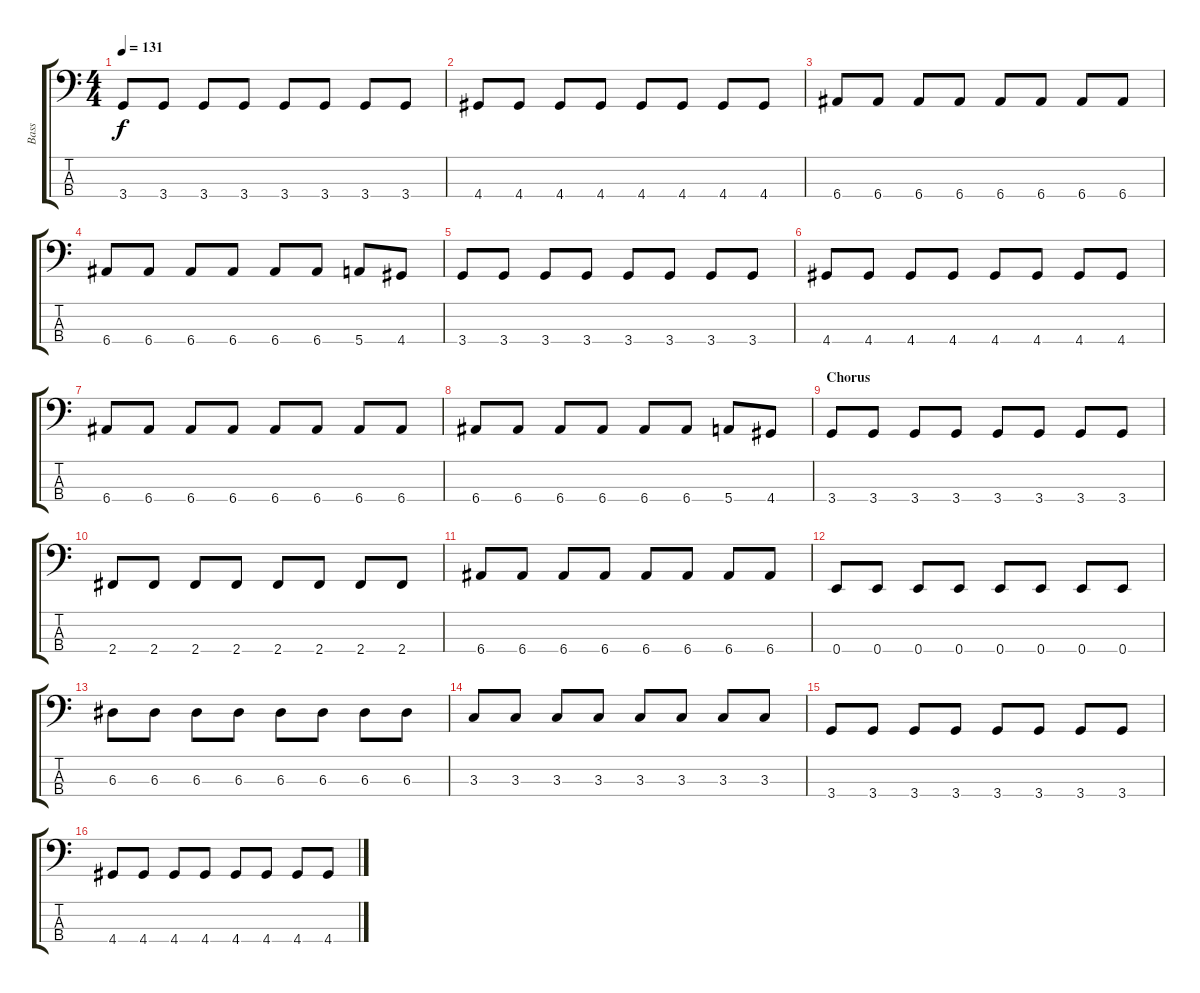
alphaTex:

\track ("Bass" "Bass") {instrument electricbassfinger}
\staff {score tabs}
\tuning (G2 D2 A1 E1) {hide}
\ts (4 4)
\tempo 131
\clef f4
\ks c
3.4.8{dy f} 3.4.8 3.4.8 3.4.8 3.4.8 3.4.8 3.4.8 3.4.8 |
4.4.8 4.4.8 4.4.8 4.4.8 4.4.8 4.4.8 4.4.8 4.4.8 |
6.4.8 6.4.8 6.4.8 6.4.8 6.4.8 6.4.8 6.4.8 6.4.8 |
6.4.8 6.4.8 6.4.8 6.4.8 6.4.8 6.4.8 5.4.8 4.4.8 |
3.4.8 3.4.8 3.4.8 3.4.8 3.4.8 3.4.8 3.4.8 3.4.8 |
4.4.8 4.4.8 4.4.8 4.4.8 4.4.8 4.4.8 4.4.8 4.4.8 |
6.4.8 6.4.8 6.4.8 6.4.8 6.4.8 6.4.8 6.4.8 6.4.8 |
6.4.8 6.4.8 6.4.8 6.4.8 6.4.8 6.4.8 5.4.8 4.4.8 |
\section ("" "Chorus")
3.4.8 3.4.8 3.4.8 3.4.8 3.4.8 3.4.8 3.4.8 3.4.8 |
2.4.8 2.4.8 2.4.8 2.4.8 2.4.8 2.4.8 2.4.8 2.4.8 |
6.4.8 6.4.8 6.4.8 6.4.8 6.4.8 6.4.8 6.4.8 6.4.8 |
0.4.8 0.4.8 0.4.8 0.4.8 0.4.8 0.4.8 0.4.8 0.4.8 |
6.3.8 6.3.8 6.3.8 6.3.8 6.3.8 6.3.8 6.3.8 6.3.8 |
3.3.8 3.3.8 3.3.8 3.3.8 3.3.8 3.3.8 3.3.8 3.3.8 |
3.4.8 3.4.8 3.4.8 3.4.8 3.4.8 3.4.8 3.4.8 3.4.8 |
4.4.8 4.4.8 4.4.8 4.4.8 4.4.8 4.4.8 4.4.8 4.4.8
